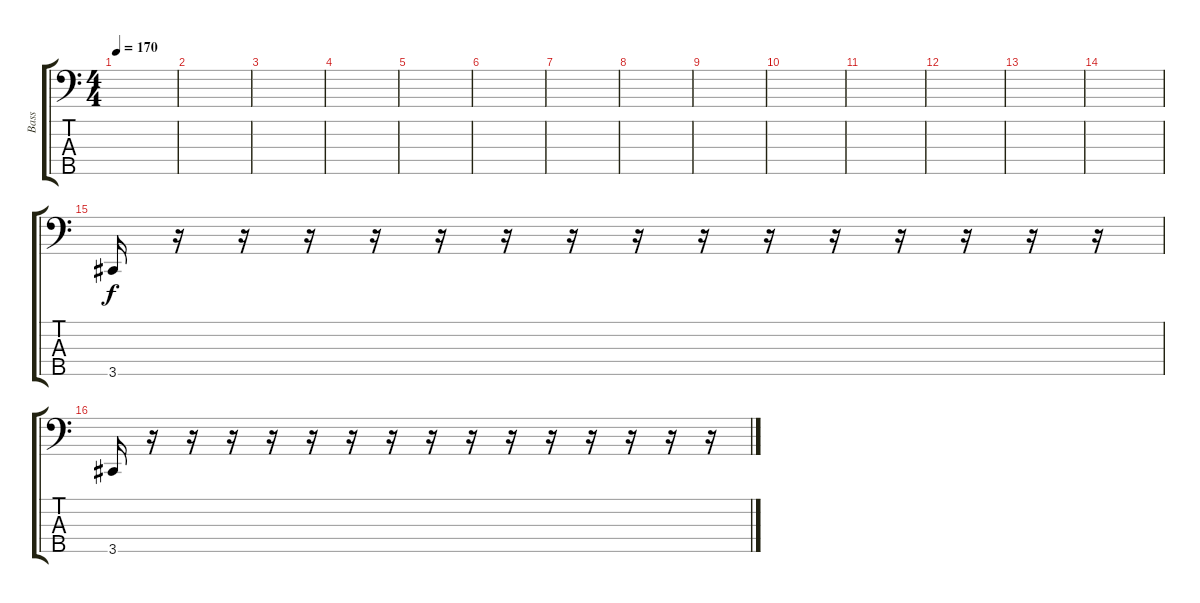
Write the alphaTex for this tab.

\track ("Bass" "Bass") {instrument electricbassfinger}
\staff {score tabs}
\tuning (Gb2 Db2 Ab1 Eb1 Bb0) {hide}
\ts (4 4)
\tempo 170
\clef f4
\ks c
|
|
|
|
|
|
|
|
|
|
|
|
|
|
3.5.16 r.16 r.16 r.16 r.16 r.16 r.16 r.16 r.16 r.16 r.16 r.16 r.16 r.16 r.16 r.16 |
3.5.16 r.16 r.16 r.16 r.16 r.16 r.16 r.16 r.16 r.16 r.16 r.16 r.16 r.16 r.16 r.16
